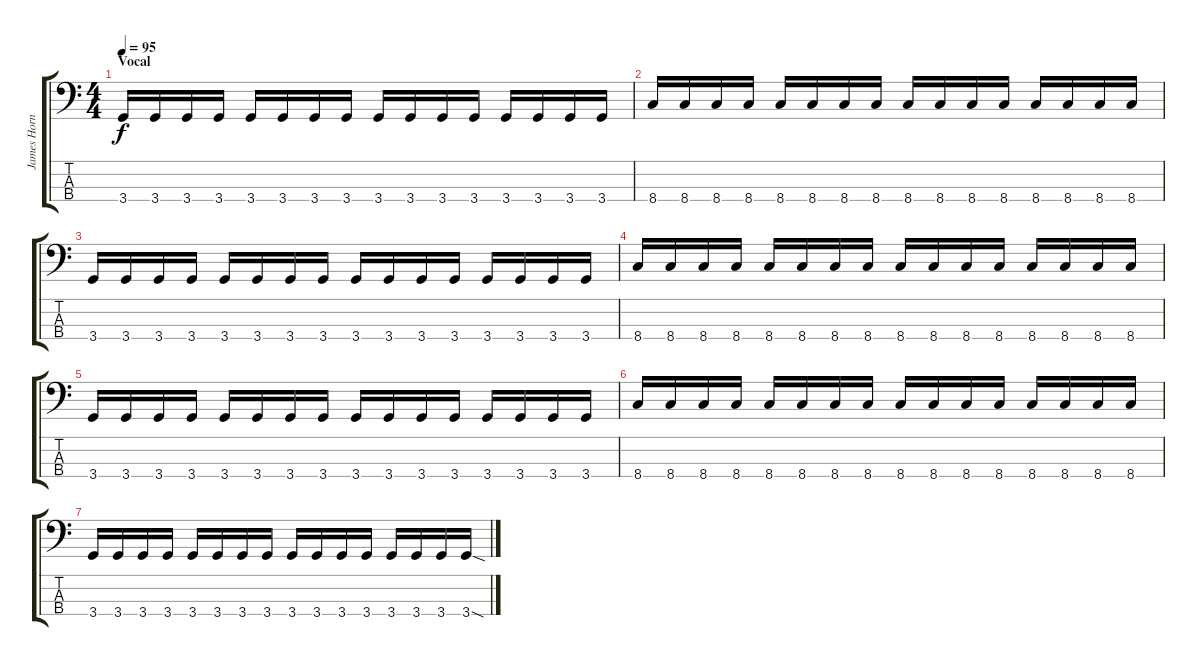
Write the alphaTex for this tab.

\track ("James Hornsmith" "James Horn") {instrument electricbasspick}
\staff {score tabs}
\tuning (G2 D2 A1 E1) {hide}
\ts (4 4)
\section ("" "Vocal")
\tempo 95
\clef f4
\ks c
3.4.16{dy f} 3.4.16 3.4.16 3.4.16 3.4.16 3.4.16 3.4.16 3.4.16 3.4.16 3.4.16 3.4.16 3.4.16 3.4.16 3.4.16 3.4.16 3.4.16 |
8.4.16 8.4.16 8.4.16 8.4.16 8.4.16 8.4.16 8.4.16 8.4.16 8.4.16 8.4.16 8.4.16 8.4.16 8.4.16 8.4.16 8.4.16 8.4.16 |
3.4.16 3.4.16 3.4.16 3.4.16 3.4.16 3.4.16 3.4.16 3.4.16 3.4.16 3.4.16 3.4.16 3.4.16 3.4.16 3.4.16 3.4.16 3.4.16 |
8.4.16 8.4.16 8.4.16 8.4.16 8.4.16 8.4.16 8.4.16 8.4.16 8.4.16 8.4.16 8.4.16 8.4.16 8.4.16 8.4.16 8.4.16 8.4.16 |
3.4.16{instrument synthbass2} 3.4.16 3.4.16 3.4.16 3.4.16 3.4.16 3.4.16 3.4.16 3.4.16 3.4.16 3.4.16 3.4.16 3.4.16 3.4.16 3.4.16 3.4.16 |
8.4.16 8.4.16 8.4.16 8.4.16 8.4.16 8.4.16 8.4.16 8.4.16 8.4.16 8.4.16 8.4.16 8.4.16 8.4.16 8.4.16 8.4.16 8.4.16 |
3.4.16{instrument synthbass2} 3.4.16 3.4.16 3.4.16 3.4.16 3.4.16 3.4.16 3.4.16 3.4.16 3.4.16 3.4.16 3.4.16 3.4.16 3.4.16 3.4.16 3.4{sod}.16
